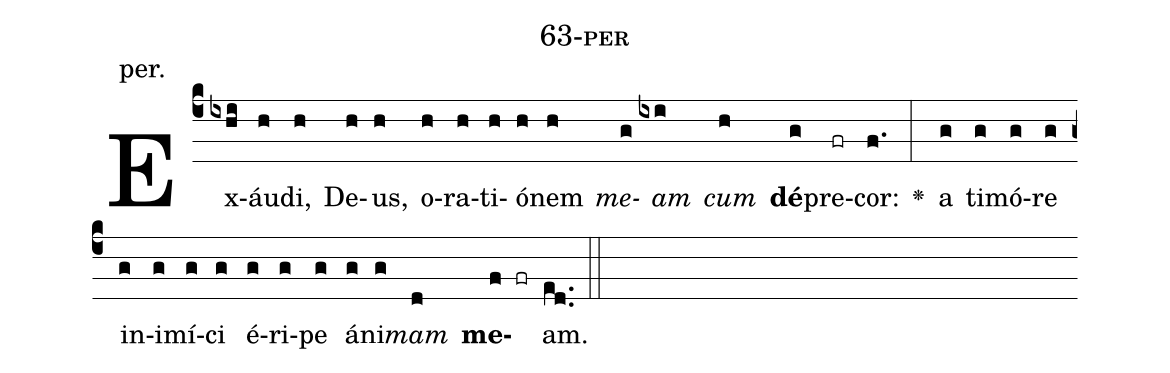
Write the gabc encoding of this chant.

name: 63-per;
annotation: per.;
%%
(c4)Ex(ixhi)áu(h)di,(h) De(h)us,(h) o(h)ra(h)ti(h)ó(h)nem(h) <i>me</i>(g)<i>am</i>(ixi) <i>cum</i>(h) <b>dé</b>(g)pre(fr)cor:(f.) <v>\greheightstar</v>(:) a(g) ti(g)mó(g)re(g) in(g)i(g)mí(g)ci(g) é(g)ri(g)pe(g) á(g)ni(g)<i>mam</i>(d) <b>me</b>(f fr)am.(ed..) (::)


%E(g) u(g) o(g) u(d) a(f) e.(ed..) (::)
